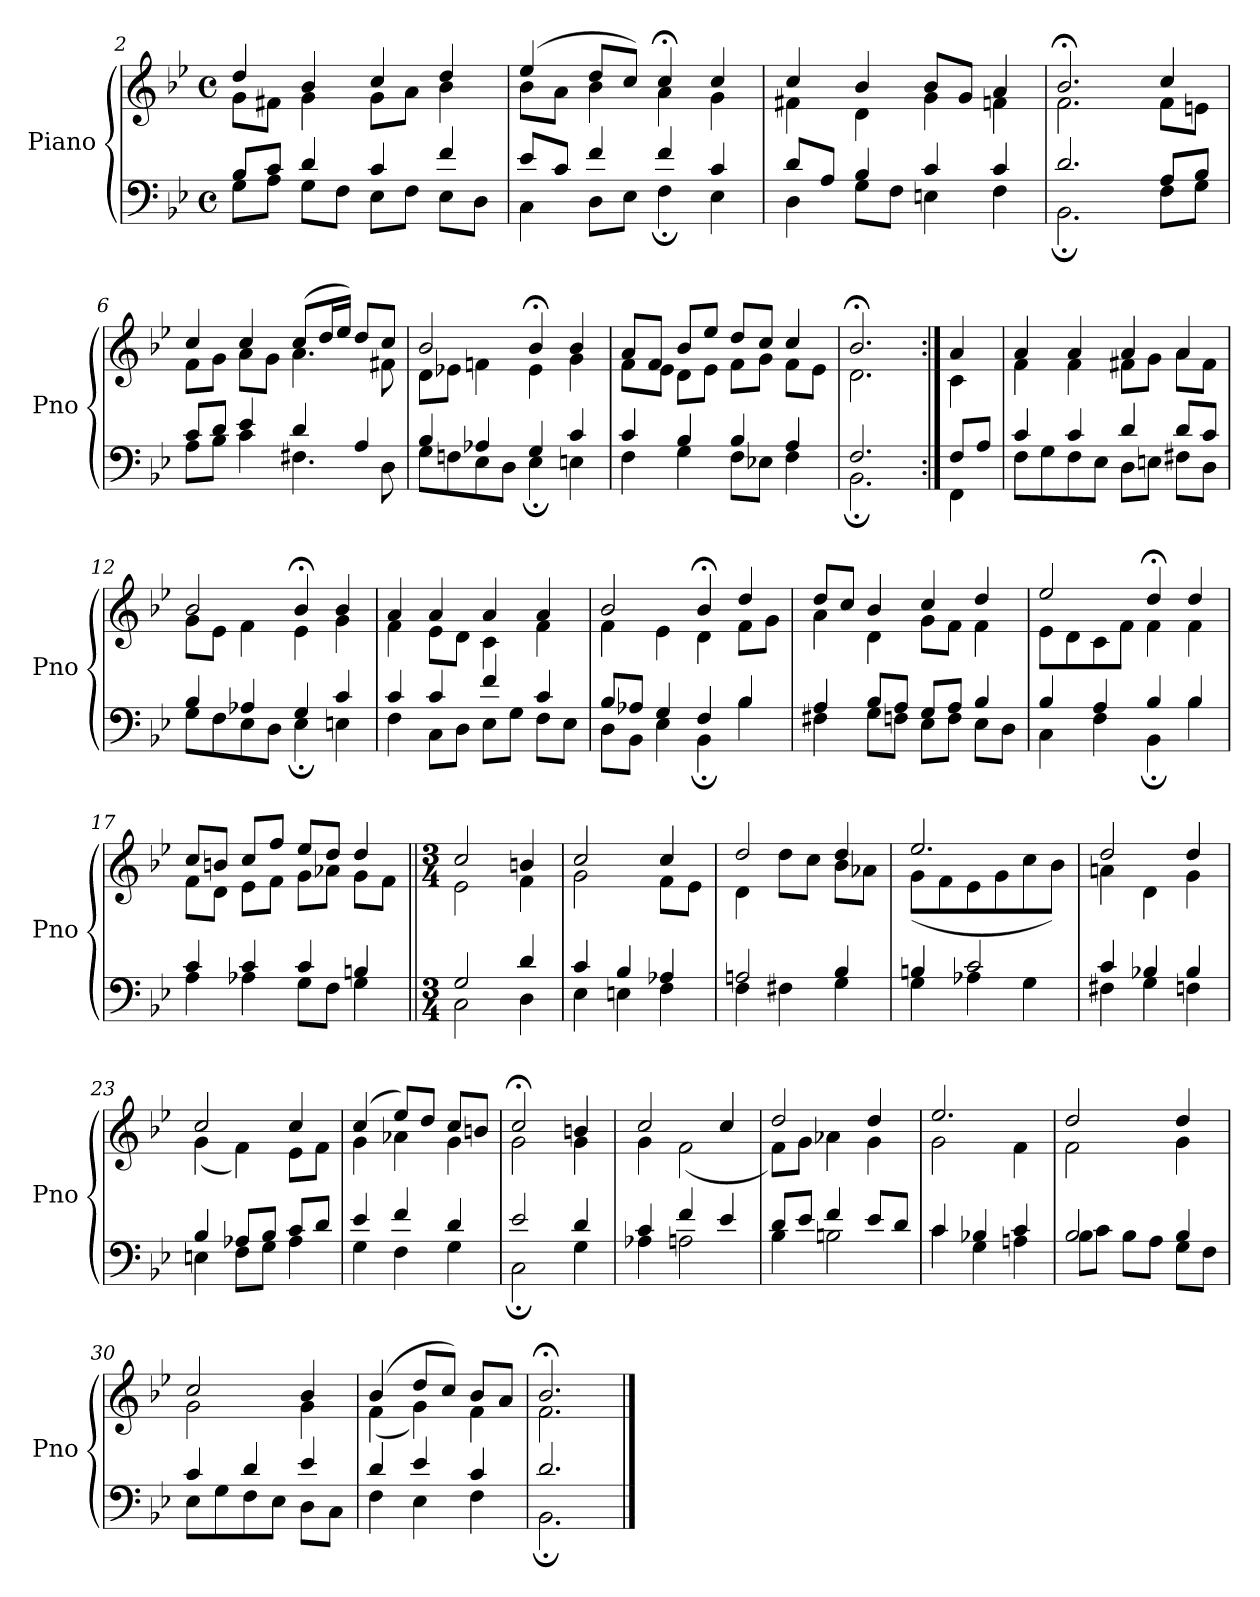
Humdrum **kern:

**kern	**kern
*part1	*part1
*staff2	*staff1
*I"Piano	*
*I'Pno	*
*clefF4	*clefG2
*k[b-e-]	*k[b-e-]
*M4/4	*M4/4
*met(c)	*met(c)
=2	=2
*^	*^
8B-/L	8G\L	4dd/	8g\L
8c/J	8A\J	.	8f#X\J
4d/	8G\L	4b-/	4g\
.	8F\J	.	.
4c/	8E-\L	4cc/	8g\L
.	8F\J	.	8a\J
4f/	8E-\L	4dd/	4b-\
.	8D\J	.	.
=3	=3	=3	=3
8e-/L	4C\	(>4ee-/	8b-\L
8c/J	.	.	8a\J
4f/	8D\L	8dd/L	4b-\
.	8E-\J	8cc/J)	.
4f/	4F;\	4cc;</	4a\
4c/	4E-\	4cc/	4g\
=4	=4	=4	=4
8d/L	4D\	4cc/	4f#X\
8A/J	.	.	.
4B-/	8G\L	4b-/	4d\
.	8F\J	.	.
4c/	4En\	8b-/L	4g\
.	.	8g/J	.
4c/	4F\	4a/	4fn\
=5	=5	=5	=5
2.d/	2.BB-;\	2.b-;</	2.f\
8A/L	8F\L	4cc/	8f\L
8B-/J	8G\J	.	8en\J
=6	=6	=6	=6
8c/L	8A\L	4cc/	8f\L
8d/J	8B-\J	.	8g\J
4e-/	4c\	4cc/	8a\L
.	.	.	8g\J
4d/	4.F#X\	(>8cc/L	4.a\
.	.	16dd/L	.
.	.	16ee-/JJ)	.
4A/	.	8dd/L	.
.	8D\	8cc/J	8f#X\
=7	=7	=7	=7
4B-/	8G\L	2b-/	8d\L
.	8Fn\	.	8e-X\J
4A-X/	8E-\	.	4fn\
.	8D\J	.	.
4G/	4E-;\	4b-;</	4e-\
4c/	4En\	4b-/	4g\
=8	=8	=8	=8
4c/	4F\	8a/L	8f\L
.	.	8f/J	8e-\J
4B-/	4G\	8b-/L	8d\L
.	.	8ee-/J	8e-\J
4B-/	8F\L	8dd/L	8f\L
.	8E-X\J	8cc/J	8g\J
4A/	4F\	4cc/	8f\L
.	.	.	8e-\J
=9	=9	=9	=9
2.F/	2.BB-;\	2.b-;</	2.d\
=10:|!	=10:|!	=10:|!	=10:|!
8F/L	4FF\	4a/	4c\
8A/J	.	.	.
=11	=11	=11	=11
4c/	8F\L	4a/	4f\
.	8G\	.	.
4c/	8F\	4a/	4f\
.	8E-\J	.	.
4d/	8D\L	4a/	8f#X\L
.	8En\J	.	8g\J
8d/L	8F#X\L	4a/	8a\L
8c/J	8D\J	.	8f#\J
=12	=12	=12	=12
4B-/	8G\L	2b-/	8g\L
.	8F\	.	8e-\J
4A-X/	8E-\	.	4f\
.	8D\J	.	.
4G/	4E-;\	4b-;</	4e-\
4c/	4En\	4b-/	4g\
=13	=13	=13	=13
4c/	4F\	4a/	4f\
4c/	8C\L	4a/	8e-\L
.	8D\J	.	8d\J
4f/	8E-\L	4a/	4c\
.	8G\J	.	.
4c/	8F\L	4a/	4f\
.	8E-\J	.	.
=14	=14	=14	=14
8B-/L	8D\L	2b-/	4f\
8A-X/J	8BB-\J	.	.
4G/	4E-\	.	4e-\
4F/	4BB-;\	4b-;</	4d\
4B-/	4B-\	4dd/	8f\L
.	.	.	8g\J
=15	=15	=15	=15
4A/	4F#X\	8dd/L	4a\
.	.	8cc/J	.
8B-/L	8G\L	4b-/	4d\
8A/J	8Fn\J	.	.
8G/L	8E-\L	4cc/	8g\L
8A/J	8F\J	.	8f\J
4B-/	8E-\L	4dd/	4f\
.	8D\J	.	.
=16	=16	=16	=16
4B-/	4C\	2ee-/	8e-\L
.	.	.	8d\
4A/	4F\	.	8c\
.	.	.	8f\J
4B-/	4BB-;\	4dd;</	4f\
4B-/	4B-\	4dd/	4f\
=17	=17	=17	=17
4c/	4A\	8cc/L	8f\L
.	.	8bn/J	8d\J
4c/	4A-X\	8cc/L	8e-\L
.	.	8ff/J	8f\J
4c/	8G\L	8ee-/L	8g\L
.	8F\J	8dd/J	8a-X\J
4Bn/	4G\	4dd/	8g\L
.	.	.	8f\J
=18||	=18||	=18||	=18||
*M3/4	*	*M3/4	*
2G/	2C\	2cc/	2e-\
4d/	4D\	4bn/	4f\
=19	=19	=19	=19
4c/	4E-\	2cc/	2g\
4B-/	4En\	.	.
4A-X/	4F\	4cc/	8f\L
.	.	.	8e-\J
=20	=20	=20	=20
2An/	4F\	2dd/	4d\
.	4F#X\	.	8dd\L
.	.	.	8cc\J
4B-/	4G\	4dd/	8b-\L
.	.	.	8a-X\J
=21	=21	=21	=21
4Bn/	4G\	2.ee-/	(<8g\L
.	.	.	8f\
2c/	4A-X\	.	8e-\
.	.	.	8g\
.	4G\	.	8cc\
.	.	.	8b-\J)
=22	=22	=22	=22
4c/	4F#X\	2dd/	4an\
4B-X/	4G\	.	4d\
4B-/	4Fn\	4dd/	4g\
=23	=23	=23	=23
4B-/	4En\	2cc/	(<4g\
8A-X/L	8F\L	.	4f\)
8B-/J	8G\J	.	.
8c/L	4A-\	4cc/	8e-\L
8d/J	.	.	8f\J
=24	=24	=24	=24
4e-/	4G\	(>4cc/	4g\
4f/	4F\	8ee-/L)	4a-X\
.	.	8dd/J	.
4d/	4G\	8cc/L	4g\
.	.	8bn/J	.
=25	=25	=25	=25
2e-/	2C;\	2cc;</	2g\
4d/	4G\	4bn/	4g\
=26	=26	=26	=26
4c/	4A-X\	2cc/	4g\
4f/	2An\	.	(<2f\
4e-/	.	4cc/	.
=27	=27	=27	=27
8d/L	4B-\	2dd/	8f\L)
8e-/J	.	.	8g\J
4f/	2Bn\	.	4a-X\
8e-/L	.	4dd/	4g\
8d/J	.	.	.
=28	=28	=28	=28
4c/	4c\	2.ee-/	2g\
4B-X/	4G\	.	.
4c/	4An\	.	4f\
=29	=29	=29	=29
2B-/	8B-\L	2dd/	2f\
.	8c\J	.	.
.	8B-\L	.	.
.	8A\J	.	.
4B-/	8G\L	4dd/	4g\
.	8F\J	.	.
=30	=30	=30	=30
4c/	8E-\L	2cc/	2g\
.	8G\	.	.
4d/	8F\	.	.
.	8E-\J	.	.
4e-/	8D\L	4b-/	4g\
.	8C\J	.	.
=31	=31	=31	=31
4d/	4F\	(>4b-/	(<4f\
4e-/	4E-\	8dd/L	4g\)
.	.	8cc/J)	.
4c/	4F\	8b-/L	4f\
.	.	8a/J	.
=32	=32	=32	=32
2.d/	2.BB-;\	2.b-;</	2.f\
*v	*v	*	*
*	*v	*v
==	==
*-	*-
